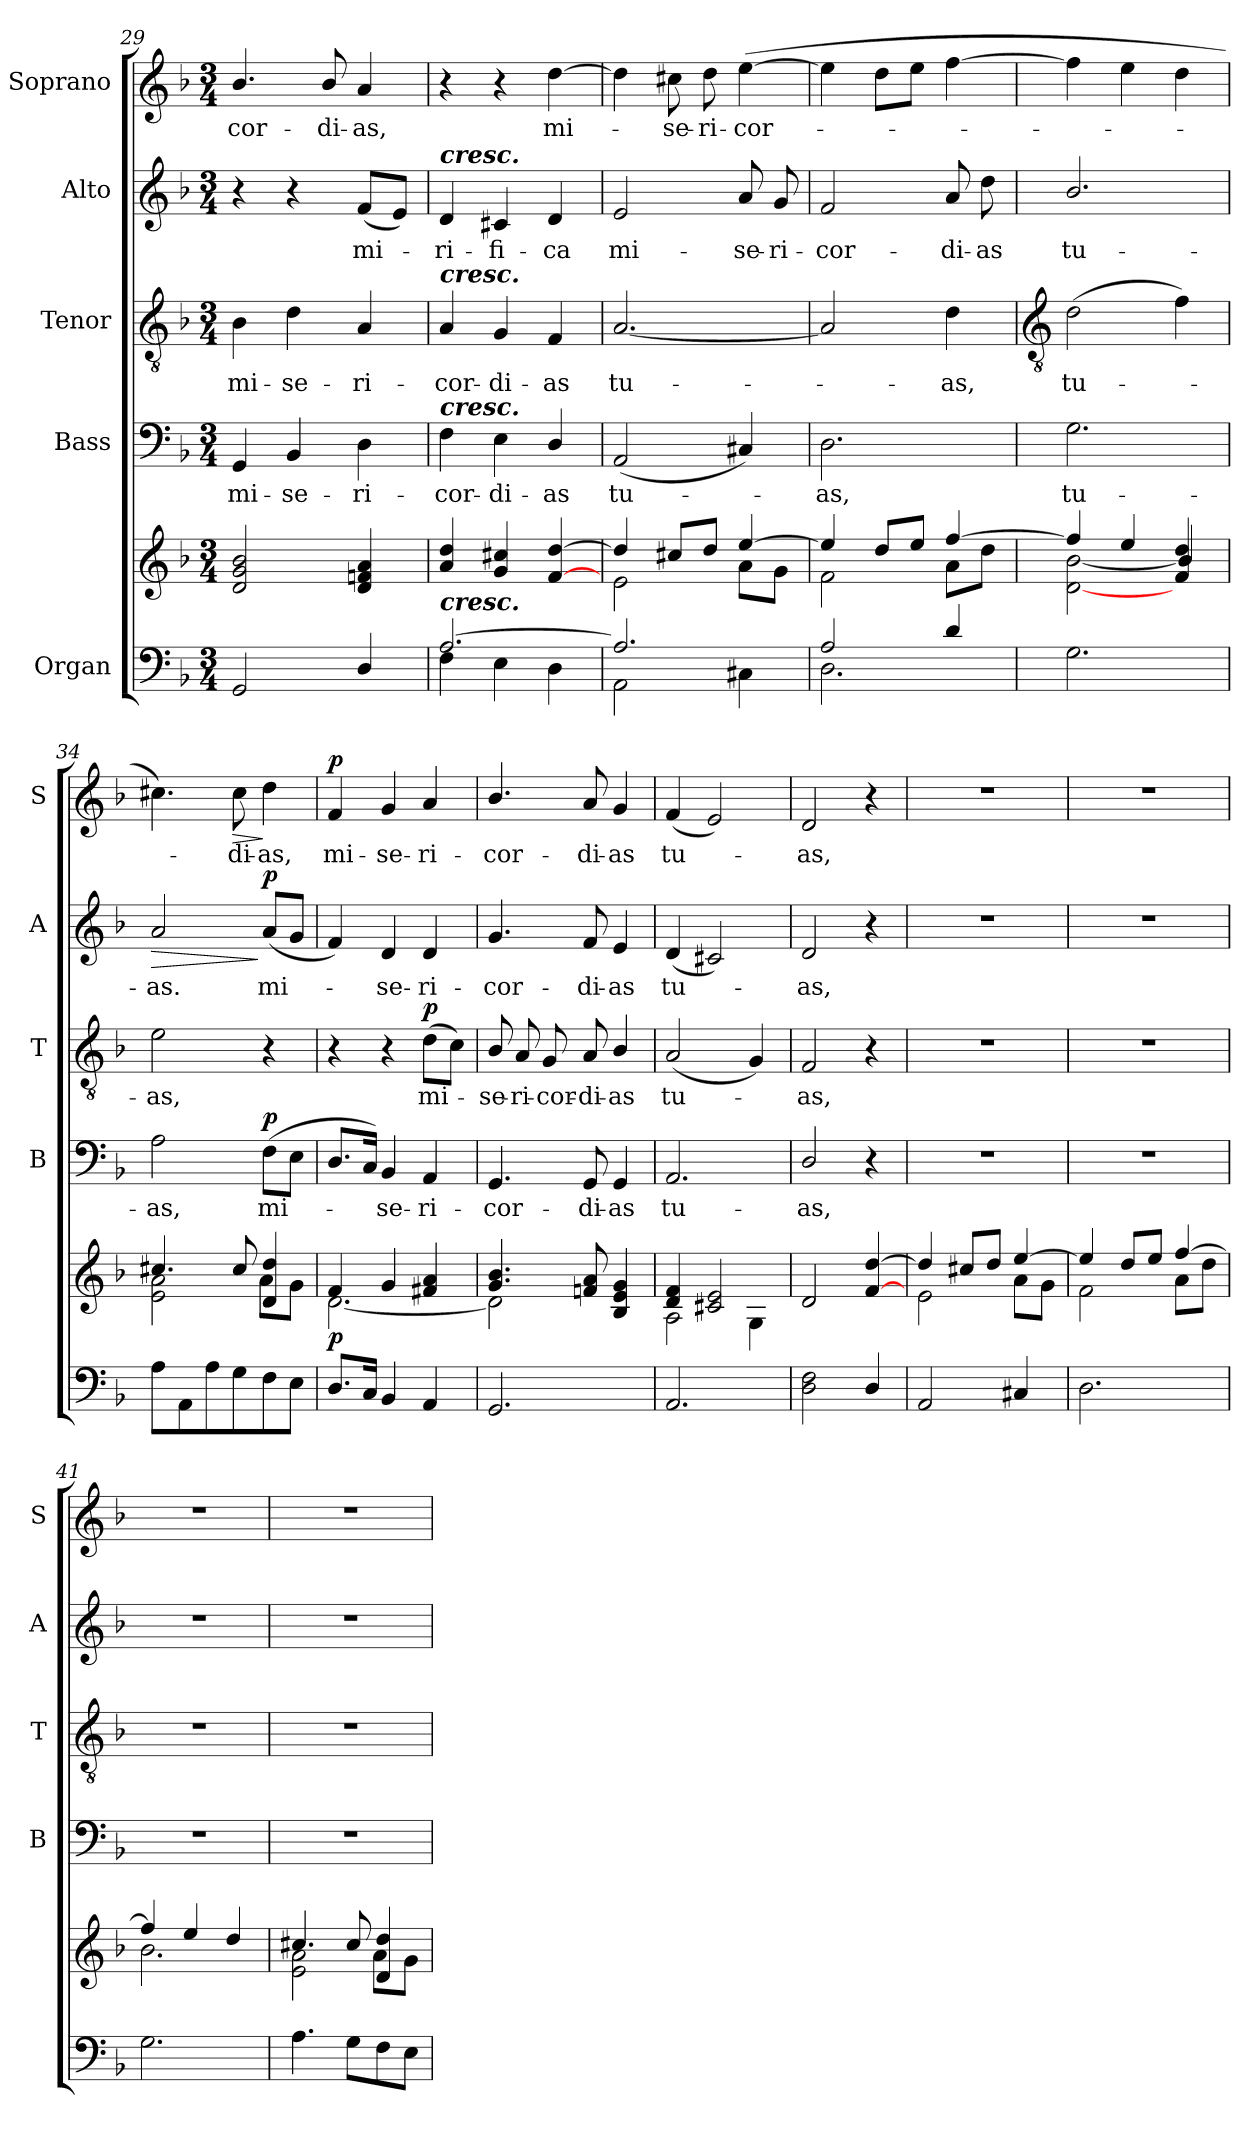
**kern	**kern	**dynam	**kern	**text	**dynam	**kern	**text	**dynam	**kern	**text	**dynam	**kern	**text	**dynam
*part5	*part5	*part5	*part4	*part4	*part4	*part3	*part3	*part3	*part2	*part2	*part2	*part1	*part1	*part1
*staff6	*staff5	*staff5/6	*staff4	*staff4	*staff4	*staff3	*staff3	*staff3	*staff2	*staff2	*staff2	*staff1	*staff1	*staff1
*I"Organ	*	*	*I"Bass	*	*	*I"Tenor	*	*	*I"Alto	*	*	*I"Soprano	*	*
*	*	*	*I'B	*	*	*I'T	*	*	*I'A	*	*	*I'S	*	*
*clefF4	*clefG2	*	*clefF4	*	*	*clefGv2	*	*	*clefG2	*	*	*clefG2	*	*
*k[b-]	*k[b-]	*	*k[b-]	*	*	*k[b-]	*	*	*k[b-]	*	*	*k[b-]	*	*
*F:	*F:	*	*F:	*	*	*F:	*	*	*F:	*	*	*F:	*	*
*M3/4	*M3/4	*	*M3/4	*	*	*M3/4	*	*	*M3/4	*	*	*M3/4	*	*
=29	=29	=29	=29	=29	=29	=29	=29	=29	=29	=29	=29	=29	=29	=29
*^	*^	*	*	*	*	*	*	*	*	*	*	*	*	*
!	!LO:N:vis=1	!	!LO:N:vis=1	!	!	!LO:LY:b	!	!	!LO:LY:b	!	!	!	!	!	!LO:LY:b	!
2GG/	2.ryy	2d/ 2g/ 2b-/	2.ryy	.	4GG	mi-	.	4B-	mi-	.	4r	.	.	4.b-/	-cor-	.
!	!	!	!	!	!	!LO:LY:b	!	!	!LO:LY:b	!	!	!	!	!	!	!
.	.	.	.	.	4BB-	-se-	.	4d	-se-	.	4r	.	.	.	.	.
!	!	!	!	!	!	!	!	!	!	!	!	!	!	!	!LO:LY:b	!
.	.	.	.	.	.	.	.	.	.	.	.	.	.	8b-/	-di-	.
!	!	!	!	!	!	!LO:LY:b	!	!	!LO:LY:b	!	!	!LO:LY:b	!	!	!LO:LY:b	!
4D/	.	4d/ 4fn/ 4a/	.	.	4D	-ri-	.	4A	-ri-	.	(<8fL	mi-	.	4a	-as,	.
.	.	.	.	.	.	.	.	.	.	.	8eJ)	.	.	.	.	.
=30	=30	=30	=30	=30	=30	=30	=30	=30	=30	=30	=30	=30	=30	=30	=30	=30
!	!	!	!	!	!	!	!	!	!	!	!LO:TX:a:Bi:t=cresc.	!	!	!	!	!
!	!	!	!	!	!	!	!	!LO:TX:a:Bi:t=cresc.	!	!	!	!	!	!	!	!
!	!	!	!	!	!LO:TX:a:Bi:t=cresc.	!	!	!	!	!	!	!	!	!	!	!
!LO:TX:a:Bi:t=cresc.	!	!	!	!	!	!	!	!	!	!	!	!	!	!	!	!
!	!	!	!LO:N:vis=1	!	!	!LO:LY:b	!	!	!LO:LY:b	!	!	!LO:LY:b	!	!	!	!
[2.A/	4F\	4a/ 4dd/	2.ryy	.	4F	-cor-	.	4A	-cor-	.	4d	ri-	.	4r	.	.
!	!	!	!	!	!	!LO:LY:b	!	!	!LO:LY:b	!	!	!LO:LY:b	!	!	!	!
.	4E\	4g/ 4cc#X/	.	.	4E	-di-	.	4G	-di-	.	4c#X	-fi-	.	4r	.	.
!	!	!	!	!	!	!LO:LY:b	!	!	!LO:LY:b	!	!	!LO:LY:b	!	!	!LO:LY:b	!
.	4D\	[4f/ [4dd/	.	.	4D/	-as	.	4F	-as	.	4d	-ca	.	[4dd	mi-	.
=31	=31	=31	=31	=31	=31	=31	=31	=31	=31	=31	=31	=31	=31	=31	=31	=31
!	!	!	!	!	!	!LO:LY:b	!	!	!LO:LY:b	!	!	!LO:LY:b	!	!	!	!
2.A/]	2AA\	4dd/]	2e\	.	(<2AA	tu-	.	[2.A	tu-	.	2e	mi-	.	4dd]	.	.
!	!	!	!	!	!	!	!	!	!	!	!	!	!	!	!LO:LY:b	!
.	.	8cc#X/L	.	.	.	.	.	.	.	.	.	.	.	8cc#X	se-	.
!	!	!	!	!	!	!	!	!	!	!	!	!	!	!	!LO:LY:b	!
.	.	8dd/J	.	.	.	.	.	.	.	.	.	.	.	8dd	-ri-	.
!	!	!	!	!	!	!	!	!	!	!	!	!LO:LY:b	!	!	!LO:LY:b	!
.	4C#X\	[4ee/	8a\L	.	4C#X)	.	.	.	.	.	8a	-se-	.	(>[4ee	-cor-	.
!	!	!	!	!	!	!	!	!	!	!	!	!LO:LY:b	!	!	!	!
.	.	.	8g\J	.	.	.	.	.	.	.	8g	-ri-	.	.	.	.
=32	=32	=32	=32	=32	=32	=32	=32	=32	=32	=32	=32	=32	=32	=32	=32	=32
!	!	!	!	!	!	!LO:LY:b	!	!	!	!	!	!LO:LY:b	!	!	!	!
2A/	2.D\	4ee/]	2f\	.	2.D	as,	.	2A]	.	.	2f	-cor-	.	4ee]	.	.
.	.	8dd/L	.	.	.	.	.	.	.	.	.	.	.	8ddL	.	.
.	.	8ee/J	.	.	.	.	.	.	.	.	.	.	.	8eeJ	.	.
!	!	!	!	!	!	!	!	!	!LO:LY:b	!	!	!LO:LY:b	!	!	!	!
4d/	.	[4ff/	8a\L	.	.	.	.	4d	as,	.	8a	-di-	.	[4ff	.	.
!	!	!	!	!	!	!	!	!	!	!	!	!LO:LY:b	!	!	!	!
.	.	.	8dd\J	.	.	.	.	.	.	.	8dd	-as	.	.	.	.
*v	*v	*	*	*	*	*	*	*	*	*	*	*	*	*	*	*
!!LO:LB:g=z
=33	=33	=33	=33	=33	=33	=33	=33	=33	=33	=33	=33	=33	=33	=33	=33
*	*	*	*	*	*	*	*clefGv2	*	*	*	*	*	*	*	*
!	!	!	!	!	!LO:LY:b	!	!	!LO:LY:b	!	!	!LO:LY:b	!	!	!	!
2.G	4ff/]	[2d\ [2b-\	.	2.G	tu-	.	(>2d	tu-	.	2.b-/	tu-	.	4ff]	.	.
.	4ee/	.	.	.	.	.	.	.	.	.	.	.	4ee	.	.
.	4f/ 4dd/	4b-/]	.	.	.	.	4f)	.	.	.	.	.	4dd	.	.
=34	=34	=34	=34	=34	=34	=34	=34	=34	=34	=34	=34	=34	=34	=34	=34
!	!	!	!	!	!LO:LY:b	!	!	!LO:LY:b	!	!	!LO:LY:b	!LO:HP:b	!	!	!
8AL	4.cc#X/	2e\ 2a\	.	2A	-as,	.	2e	as,	.	2a	-as.	>	4.cc#X)	.	.
8AA	.	.	.	.	.	.	.	.	.	.	.	.	.	.	.
8A	.	.	.	.	.	.	.	.	.	.	.	.	.	.	.
!	!	!	!	!	!	!	!	!	!	!	!	!	!	!LO:LY:b	!LO:HP:b
8G	8cc#/	.	.	.	.	.	.	.	.	.	.	.	8cc#	di-	>
!	!	!	!	!	!LO:LY:b	!LO:DY:b	!	!	!	!	!LO:LY:b	!LO:DY:n=1:b	!	!LO:LY:b	!
8F	4d/ 4dd/	8a\L	.	(>8FL	mi-	p	4r	.	.	(<8aL	mi-	] p	4dd	-as,	]
8EJ	.	8g\J	.	8EJ	.	.	.	.	.	8gJ	.	.	.	.	.
=35	=35	=35	=35	=35	=35	=35	=35	=35	=35	=35	=35	=35	=35	=35	=35
!	!	!	!LO:DY:b	!	!	!	!	!	!	!	!	!	!	!LO:LY:b	!LO:DY:b
8.DL	4f/	[2.d\	p	8.DL	.	.	4r	.	.	4f)	.	.	4f	mi-	p
16CJ	.	.	.	16CJ)	.	.	.	.	.	.	.	.	.	.	.
!	!	!	!	!	!LO:LY:b	!	!	!	!	!	!LO:LY:b	!	!	!LO:LY:b	!
4BB-	4g/	.	.	4BB-	se-	.	4r	.	.	4d	se-	.	4g	-se-	.
!	!	!	!	!	!LO:LY:b	!	!	!LO:LY:b	!LO:DY:b	!	!LO:LY:b	!	!	!LO:LY:b	!
4AA	4f#X/ 4a/	.	.	4AA	-ri-	.	(>8dL	mi-	p	4d	-ri-	.	4a	-ri-	.
.	.	.	.	.	.	.	8cJ)	.	.	.	.	.	.	.	.
=36	=36	=36	=36	=36	=36	=36	=36	=36	=36	=36	=36	=36	=36	=36	=36
!	!	!	!	!	!LO:LY:b	!	!	!LO:LY:b	!	!	!LO:LY:b	!	!	!LO:LY:b	!
2.GG	4.g/ 4.b-/	2d\]	.	4.GG	-cor-	.	8B-/	se-	.	4.g	-cor-	.	4.b-/	-cor-	.
!	!	!	!	!	!	!	!	!LO:LY:b	!	!	!	!	!	!	!
.	.	.	.	.	.	.	8A	-ri-	.	.	.	.	.	.	.
!	!	!	!	!	!	!	!	!LO:LY:b	!	!	!	!	!	!	!
.	.	.	.	.	.	.	8G	-cor-	.	.	.	.	.	.	.
!	!	!	!	!	!LO:LY:b	!	!	!LO:LY:b	!	!	!LO:LY:b	!	!	!LO:LY:b	!
.	8fn/ 8a/	.	.	8GG	-di-	.	8A	-di-	.	8f	-di-	.	8a	-di-	.
!	!	!	!	!	!LO:LY:b	!	!	!LO:LY:b	!	!	!LO:LY:b	!	!	!LO:LY:b	!
.	4B-/ 4e/ 4g/	4ryy	.	4GG	-as	.	4B-/	-as	.	4e	-as	.	4g	-as	.
=37	=37	=37	=37	=37	=37	=37	=37	=37	=37	=37	=37	=37	=37	=37	=37
!	!	!	!	!	!LO:LY:b	!	!	!LO:LY:b	!	!	!LO:LY:b	!	!	!LO:LY:b	!
2.AA	4d/ 4f/	2A\	.	2.AA	tu-	.	(<2A	tu-	.	(<4d	tu-	.	(<4f	tu-	.
.	2c#X/ 2e/	.	.	.	.	.	.	.	.	2c#X)	.	.	2e)	.	.
.	.	4G\	.	.	.	.	4G)	.	.	.	.	.	.	.	.
=38	=38	=38	=38	=38	=38	=38	=38	=38	=38	=38	=38	=38	=38	=38	=38
!	!	!LO:N:vis=1	!	!	!LO:LY:b	!	!	!LO:LY:b	!	!	!LO:LY:b	!	!	!LO:LY:b	!
2D 2F	2d/	2.ryy	.	2D/	-as,	.	2F	as,	.	2d	as,	.	2d	as,	.
4D/	[4f/ [4dd/	.	.	4r	.	.	4r	.	.	4r	.	.	4r	.	.
=39	=39	=39	=39	=39	=39	=39	=39	=39	=39	=39	=39	=39	=39	=39	=39
!	!	!	!	!LO:N:vis=1	!	!	!LO:N:vis=1	!	!	!LO:N:vis=1	!	!	!LO:N:vis=1	!	!
2AA	4dd/]	2e\	.	2.r	.	.	2.r	.	.	2.r	.	.	2.r	.	.
.	8cc#X/L	.	.	.	.	.	.	.	.	.	.	.	.	.	.
.	8dd/J	.	.	.	.	.	.	.	.	.	.	.	.	.	.
4C#X	[4ee/	8a\L	.	.	.	.	.	.	.	.	.	.	.	.	.
.	.	8g\J	.	.	.	.	.	.	.	.	.	.	.	.	.
=40	=40	=40	=40	=40	=40	=40	=40	=40	=40	=40	=40	=40	=40	=40	=40
!	!	!	!	!LO:N:vis=1	!	!	!LO:N:vis=1	!	!	!LO:N:vis=1	!	!	!LO:N:vis=1	!	!
2.D	4ee/]	2f\	.	2.r	.	.	2.r	.	.	2.r	.	.	2.r	.	.
.	8dd/L	.	.	.	.	.	.	.	.	.	.	.	.	.	.
.	8ee/J	.	.	.	.	.	.	.	.	.	.	.	.	.	.
.	[4ff/	8a\L	.	.	.	.	.	.	.	.	.	.	.	.	.
.	.	8dd\J	.	.	.	.	.	.	.	.	.	.	.	.	.
=41	=41	=41	=41	=41	=41	=41	=41	=41	=41	=41	=41	=41	=41	=41	=41
!	!	!	!	!LO:N:vis=1	!	!	!LO:N:vis=1	!	!	!LO:N:vis=1	!	!	!LO:N:vis=1	!	!
2.G	4ff/]	2.b-\	.	2.r	.	.	2.r	.	.	2.r	.	.	2.r	.	.
.	4ee/	.	.	.	.	.	.	.	.	.	.	.	.	.	.
.	4dd/	.	.	.	.	.	.	.	.	.	.	.	.	.	.
=42	=42	=42	=42	=42	=42	=42	=42	=42	=42	=42	=42	=42	=42	=42	=42
!	!	!	!	!LO:N:vis=1	!	!	!LO:N:vis=1	!	!	!LO:N:vis=1	!	!	!LO:N:vis=1	!	!
4.A	4.cc#X/	2e\ 2a\	.	2.r	.	.	2.r	.	.	2.r	.	.	2.r	.	.
8GL	8cc#/	.	.	.	.	.	.	.	.	.	.	.	.	.	.
8F	4d/ 4dd/	8a\L	.	.	.	.	.	.	.	.	.	.	.	.	.
8EJ	.	8g\J	.	.	.	.	.	.	.	.	.	.	.	.	.
*	*v	*v	*	*	*	*	*	*	*	*	*	*	*	*	*
=	=	=	=	=	=	=	=	=	=	=	=	=	=	=
*-	*-	*-	*-	*-	*-	*-	*-	*-	*-	*-	*-	*-	*-	*-
